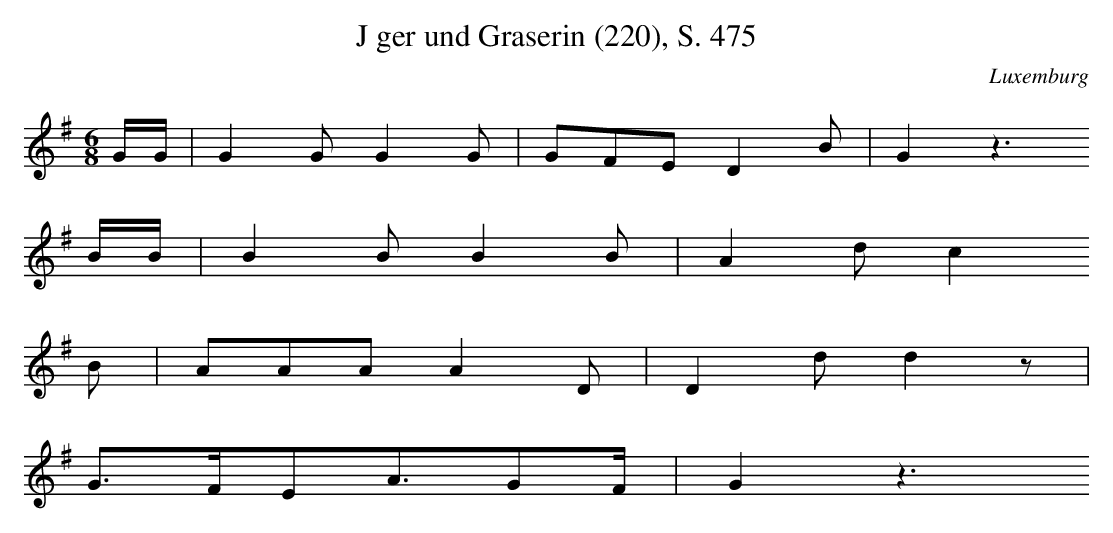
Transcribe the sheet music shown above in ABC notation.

X:1
T: Jger und Graserin (220), S. 475
O: Luxemburg
M: 6/8
L: 1/16
K: G
GG | G4G2G4G2 | G2F2E2D4B2 | G4z6
BB | B4B2B4B2 | A4d2c4
B2 | A2A2A2A4D2 | D4d2d4z2 |
G3FE2A3G2F | G4z6
